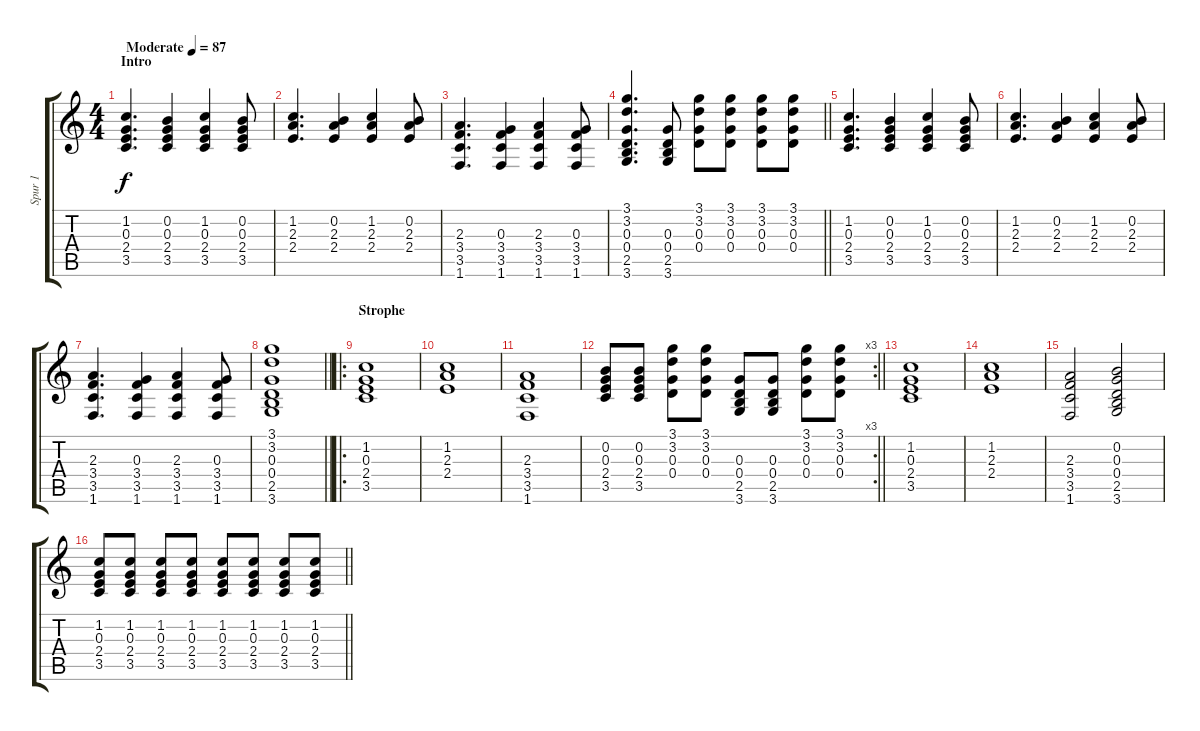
\track ("Spur 1" "Spur 1") {instrument acousticguitarsteel}
\staff {score tabs}
\tuning (E4 B3 G3 D3 A2 E2) {hide}
\ts (4 4)
\section ("" "Intro")
\tempo (87 "Moderate")
\clef g2
\ks c
(1.2 0.3 2.4 3.5).4{d dy f instrument acousticguitarsteel} (0.2 0.3 2.4 3.5).4 (1.2 0.3 2.4 3.5).4 (0.2 0.3 2.4 3.5).8 |
(1.2 2.3 2.4).4{d} (0.2 2.3 2.4).4 (1.2 2.3 2.4).4 (0.2 2.3 2.4).8 |
(2.3 3.4 3.5 1.6).4{d} (0.3 3.4 3.5 1.6).4 (2.3 3.4 3.5 1.6).4 (0.3 3.4 3.5 1.6).8 |
\barLineRight lightlight
(3.1 3.2 0.3 0.4 2.5 3.6).4{d} (0.3 0.4 2.5 3.6).8 (3.1 3.2 0.3 0.4).8 (3.1 3.2 0.3 0.4).8 (3.1 3.2 0.3 0.4).8 (3.1 3.2 0.3 0.4).8 |
(1.2 0.3 2.4 3.5).4{d} (0.2 0.3 2.4 3.5).4 (1.2 0.3 2.4 3.5).4 (0.2 0.3 2.4 3.5).8 |
(1.2 2.3 2.4).4{d} (0.2 2.3 2.4).4 (1.2 2.3 2.4).4 (0.2 2.3 2.4).8 |
(2.3 3.4 3.5 1.6).4{d} (0.3 3.4 3.5 1.6).4 (2.3 3.4 3.5 1.6).4 (0.3 3.4 3.5 1.6).8 |
\barLineRight lightlight
(3.1 3.2 0.3 0.4 2.5 3.6).1 |
\ro
\section ("" "Strophe")
(1.2 0.3 2.4 3.5).1 |
(1.2 2.3 2.4).1 |
(2.3 3.4 3.5 1.6).1 |
\rc 3
\barLineRight lightlight
(0.2 0.3 2.4 3.5).8 (0.2 0.3 2.4 3.5).8 (3.1 3.2 0.3 0.4).8 (3.1 3.2 0.3 0.4).8 (0.3 0.4 2.5 3.6).8 (0.3 0.4 2.5 3.6).8 (3.1 3.2 0.3 0.4).8 (3.1 3.2 0.3 0.4).8 |
(1.2 0.3 2.4 3.5).1 |
(1.2 2.3 2.4).1 |
(2.3 3.4 3.5 1.6).2 (0.2 0.3 0.4 2.5 3.6).2 |
\barLineRight lightlight
(1.2 0.3 2.4 3.5).8 (1.2 0.3 2.4 3.5).8 (1.2 0.3 2.4 3.5).8 (1.2 0.3 2.4 3.5).8 (1.2 0.3 2.4 3.5).8 (1.2 0.3 2.4 3.5).8 (1.2 0.3 2.4 3.5).8 (1.2 0.3 2.4 3.5).8
